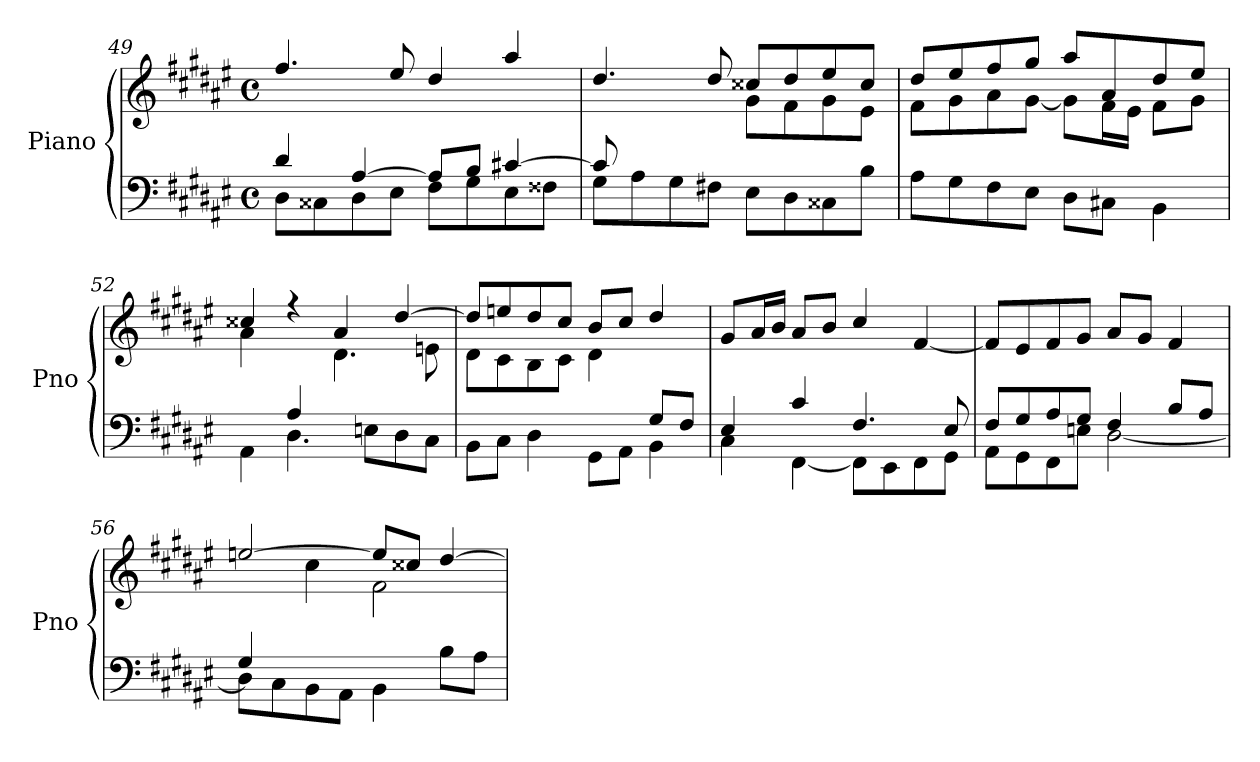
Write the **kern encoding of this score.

**kern	**kern
*part1	*part1
*staff2	*staff1
*I"Piano	*
*I'Pno	*
*clefF4	*clefG2
*k[f#c#g#d#a#e#]	*k[f#c#g#d#a#e#]
*F#:	*F#:
*M4/4	*M4/4
*met(c)	*met(c)
=49	=49
*^	*
4d#/	8D#\L	4.ff#/
.	8C##X\	.
[4A#/	8D#\	.
.	8E#\J	8ee#/
8A#/L]	8F#\L	4dd#/
8B/J	8G#\	.
[4c#X/	8E#\	4aa#/
.	8F##X\J	.
=50	=50	=50
*	*	*^
8c#/L]	8G#\L	4.dd#/	8ryy
2..ryy	8A#\	.	8cc#\
.	8G#\	.	8b\
.	8F#X\J	8dd#/	8a#\J
.	8E#\L	8cc##X/L	8g#\L
.	8D#\	8dd#/	8f#\
.	8C##X\	8ee#/	8g#\
.	8B\J	8cc##/J	8e#\J
*v	*v	*	*
!!LO:LB:g=z	!!
=51	=51	=51
8A#\L	8dd#/L	8f#\L
8G#\	8ee#/	8g#\
8F#\	8ff#/	8a#\
8E#\J	8gg#/J	[8g#\J
8D#\L	8aa#/L	8g#\L]
8C#X\J	8a#/	16f#\L
.	.	16e#\JJ
4BB\	8dd#/	8f#\L
.	8ee#/J	8g#\J
=52	=52	=52
*^	*	*
4ryy	4AA#\	4cc##X/	4a#\
4A#/	4.D#\	4rff	4ryy
2ryy	.	4a#/	4.d#\
.	8En\L	.	.
.	8D#\	[4dd#/	.
.	8C#\J	.	8en\
=53	=53	=53	=53
2.ryy	8BB\L	8dd#/L]	8d#\L
.	8C#\J	8een/	8c#\
.	4D#\	8dd#/	8B\
.	.	8cc#/J	8c#\J
.	8GG#\L	8b/L	4d#\
.	8AA#\J	8cc#/J	.
8G#/L	4BB\	4dd#/	4ryy
8F#/J	.	.	.
*	*	*v	*v
=54	=54	=54
4E#/	4C#\	8g#/L
.	.	16a#/L
.	.	16b/JJ
4c#/	[4FF#\	8a#/L
.	.	8b/J
4.F#/	8FF#\L]	4cc#/
.	8EE#\	.
.	8FF#\	[4f#/
8E#/	8GG#\J	.
=55	=55	=55
8F#/L	8AA#\L	8f#/L]
8G#/	8GG#\	8e#/
8A#/	8FF#\	8f#/
8G#/J	8En\J	8g#/J
4F#/	[2D#\	8a#/L
.	.	8g#/J
8B/L	.	4f#/
8A#/J	.	.
!!LO:LB:g=z
=56	=56	=56
*	*	*^
4G#/	8D#\L]	[2een/	4ryy
.	8C#\	.	.
2.ryy	8BB\	.	4cc#\
.	8AA#\J	.	.
.	4BB\	8ee/L]	2f#\
.	.	8cc##X/J	.
.	8B\L	[4dd#/	.
.	8A#\J	.	.
*v	*v	*	*
*	*v	*v
=	=
*-	*-
